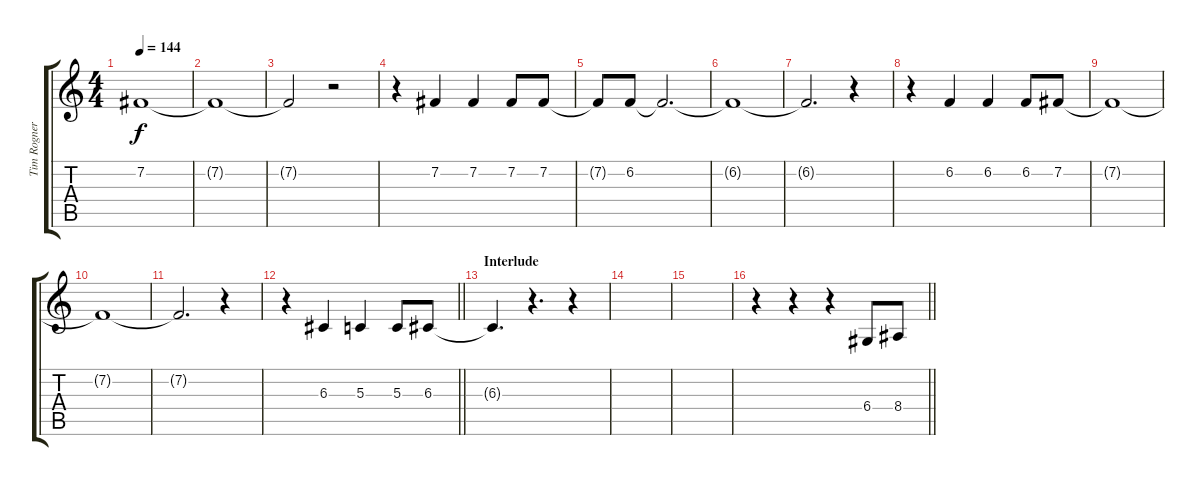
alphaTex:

\track ("Tim Rogner - Vocals" "Tim Rogner") {instrument altosax}
\staff {score tabs}
\tuning (E4 B3 G3 D3 A2 E2) {hide}
\ts (4 4)
\tempo 144
\clef g2
\ks c
7.2{t}.1{dy f} |
7.2{t}.1 |
7.2{t}.2 r.2 |
r.4 7.2.4 7.2.4 7.2.8 7.2.8 |
7.2{t}.8 6.2.8 6.2{t}.2{d} |
6.2{t}.1 |
6.2{t}.2{d} r.4 |
r.4 6.2.4 6.2.4 6.2.8 7.2.8 |
7.2{t}.1 |
7.2{t}.1 |
7.2{t}.2{d} r.4 |
\barLineRight lightlight
r.4 6.3.4 5.3.4 5.3.8 6.3.8 |
\section ("" "Interlude")
6.3{t}.4{d} r.4{d} r.4 |
|
|
\barLineRight lightlight
r.4 r.4 r.4 6.4.8 8.4.8
